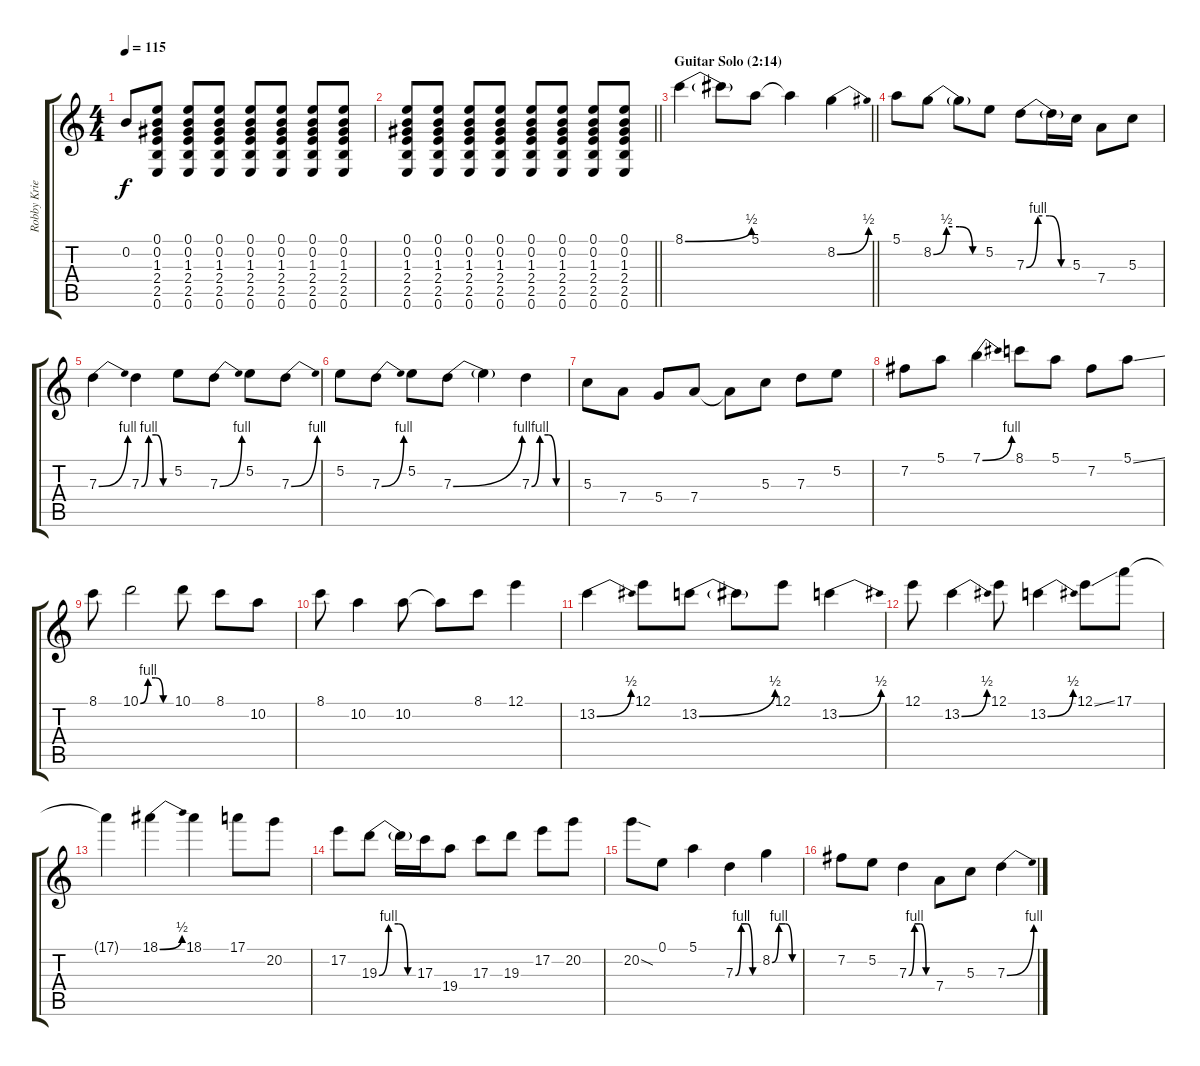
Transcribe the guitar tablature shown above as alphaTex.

\track ("Robby Krieger" "Robby Krie") {instrument overdrivenguitar}
\staff {score tabs}
\tuning (E4 B3 G3 D3 A2 E2) {hide}
\ts (4 4)
\tempo 115
\clef g2
\ks c
0.2.8{dy f} (0.1 0.2 1.3 2.4 2.5 0.6).8 (0.1 0.2 1.3 2.4 2.5 0.6).8 (0.1 0.2 1.3 2.4 2.5 0.6).8 (0.1 0.2 1.3 2.4 2.5 0.6).8 (0.1 0.2 1.3 2.4 2.5 0.6).8 (0.1 0.2 1.3 2.4 2.5 0.6).8 (0.1 0.2 1.3 2.4 2.5 0.6).8 |
\barLineRight lightlight
(0.1 0.2 1.3 2.4 2.5 0.6).8 (0.1 0.2 1.3 2.4 2.5 0.6).8 (0.1 0.2 1.3 2.4 2.5 0.6).8 (0.1 0.2 1.3 2.4 2.5 0.6).8 (0.1 0.2 1.3 2.4 2.5 0.6).8 (0.1 0.2 1.3 2.4 2.5 0.6).8 (0.1 0.2 1.3 2.4 2.5 0.6).8 (0.1 0.2 1.3 2.4 2.5 0.6).8 |
\section ("" "Guitar Solo (2:14)")
\barLineRight lightlight
8.1{be (bend 0 0 60 2)}.4 8.1{t}.8 5.1.8 5.1{t}.4 8.2{be (bend 0 0 60 2)}.4 |
5.1.8 8.2{be (custom 0 0 15 2 30 2 45 0 60 0)}.8 8.2{t}.8 5.2.8 7.3{be (custom 0 0 15 4 30 4 45 0 60 0)}.8 7.3{t}.16 5.3.16 7.4.8 5.3.8 |
7.3{be (bend 0 0 60 4)}.4 7.3{be (custom 0 0 15 4 30 4 45 0 60 0)}.4 5.2.8 7.3{be (bend 0 0 60 4)}.8 5.2.8 7.3{be (bend 0 0 60 4)}.8 |
5.2.8 7.3{be (bend 0 0 60 4)}.8 5.2.8 7.3{be (bend 0 0 60 4)}.8 7.3{t}.4 7.3{be (custom 0 0 15 4 30 4 45 0 60 0)}.4 |
5.3.8 7.4.8 5.4.8 7.4.8 7.4{t}.8 5.3.8 7.3.8 5.2.8 |
7.2.8 5.1.8 7.1{be (bend 0 0 60 4)}.4 8.1.8 5.1.8 7.2.8 5.1{ss}.8 |
8.1.8 10.1{be (custom 0 0 15 4 30 4 45 0 60 0)}.2 10.1.8 8.1.8 10.2.8 |
8.1.8 10.2.4 10.2.8 10.2{t}.8 8.1.8 12.1.4 |
13.2{be (bend 0 0 60 2)}.4 12.1.8 13.2{be (bend 0 0 60 2)}.8 13.2{t}.8 12.1.8 13.2{be (bend 0 0 60 2)}.4 |
12.1.8 13.2{be (bend 0 0 60 2)}.4 12.1.8 13.2{be (bend 0 0 60 2)}.4 12.1{ss}.8 17.1.8 |
17.1{t}.4 18.1{be (bend 0 0 60 2)}.4 18.1.4 17.1.8 20.2.8 |
17.2.8 19.3{be (custom 0 0 15 4 30 4 45 0 60 0)}.8 19.3{t}.16 17.3.16 19.4.8 17.3.8 19.3.8 17.2.8 20.2.8 |
20.2{sod}.8 0.1.8 5.1.4 7.3{be (custom 0 0 15 4 30 4 45 0 60 0)}.4 8.2{be (custom 0 0 15 4 30 4 45 0 60 0)}.4 |
7.2.8 5.2.8 7.3{be (custom 0 0 15 4 30 4 45 0 60 0)}.4 7.4.8 5.3.8 7.3{be (bend 0 0 60 4)}.4
